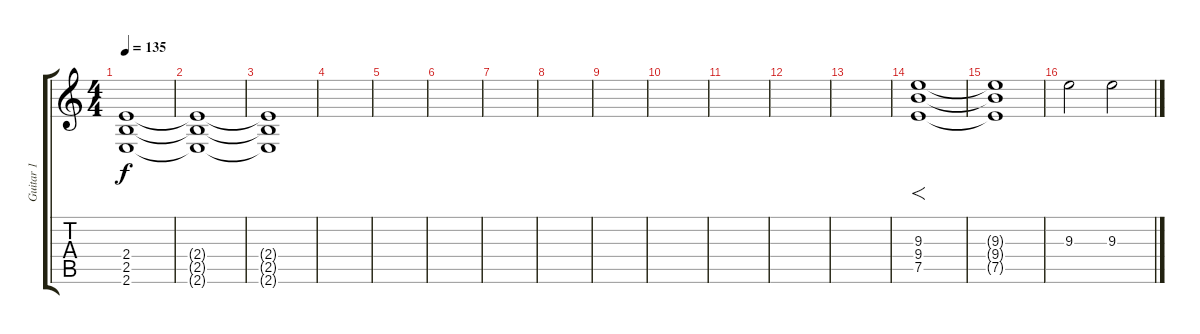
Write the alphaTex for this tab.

\track ("Guitar 1" "Guitar 1") {instrument distortionguitar}
\staff {score tabs}
\tuning (E4 B3 G3 D3 A2 D2) {hide}
\ts (4 4)
\tempo 135
\clef g2
\ks c
(2.4{t} 2.5{t} 2.6{t}).1{dy f} |
(2.4{t} 2.5{t} 2.6{t}).1 |
(2.4{t} 2.5{t} 2.6{t}).1 |
|
|
|
|
|
|
|
|
|
|
(9.3 9.4 7.5).1{f} |
(9.3{t} 9.4{t} 7.5{t}).1 |
9.3.2 9.3.2
